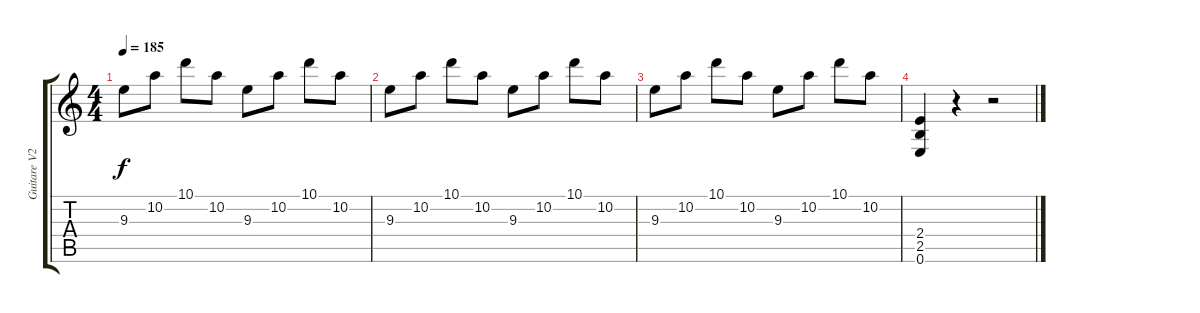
\track ("Guitare V2 Live" "Guitare V2") {instrument overdrivenguitar}
\staff {score tabs}
\tuning (E4 B3 G3 D3 A2 E2) {hide}
\ts (4 4)
\tempo 185
\clef g2
\ks c
9.3.8{dy f} 10.2.8 10.1.8 10.2.8 9.3.8 10.2.8 10.1.8 10.2.8 |
9.3.8 10.2.8 10.1.8 10.2.8 9.3.8 10.2.8 10.1.8 10.2.8 |
9.3.8 10.2.8 10.1.8 10.2.8 9.3.8 10.2.8 10.1.8 10.2.8 |
(2.4 2.5 0.6).4 r.4 r.2
